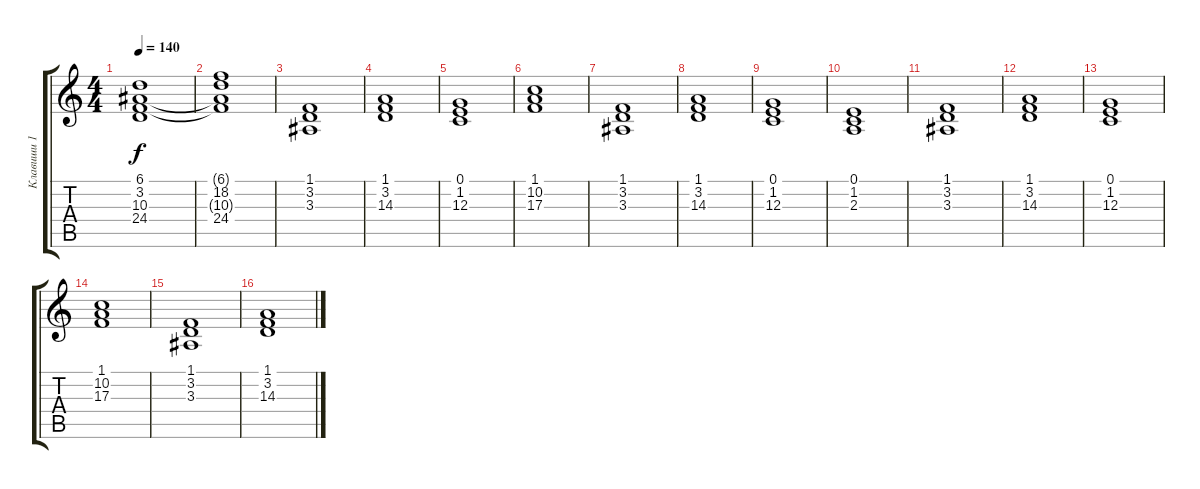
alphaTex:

\track ("Клавиши 1" "Клавиши 1") {instrument choiraahs}
\staff {score tabs}
\tuning (E4 B3 G3 D3 A2 E2) {hide}
\ts (4 4)
\tempo 140
\clef g2
\ks c
(6.1{t} 3.2{t} 10.3{t} 24.4).1{dy f} |
(6.1{t} 18.2 10.3{t} 24.4).1 |
(1.1 3.2 3.3).1 |
(1.1 3.2 14.3).1 |
(0.1 1.2 12.3).1 |
(1.1 10.2 17.3).1 |
(1.1 3.2 3.3).1 |
(1.1 3.2 14.3).1 |
(0.1 1.2 12.3).1 |
(0.1 1.2 2.3).1 |
(1.1 3.2 3.3).1 |
(1.1 3.2 14.3).1 |
(0.1 1.2 12.3).1 |
(1.1 10.2 17.3).1 |
(1.1 3.2 3.3).1 |
(1.1 3.2 14.3).1
